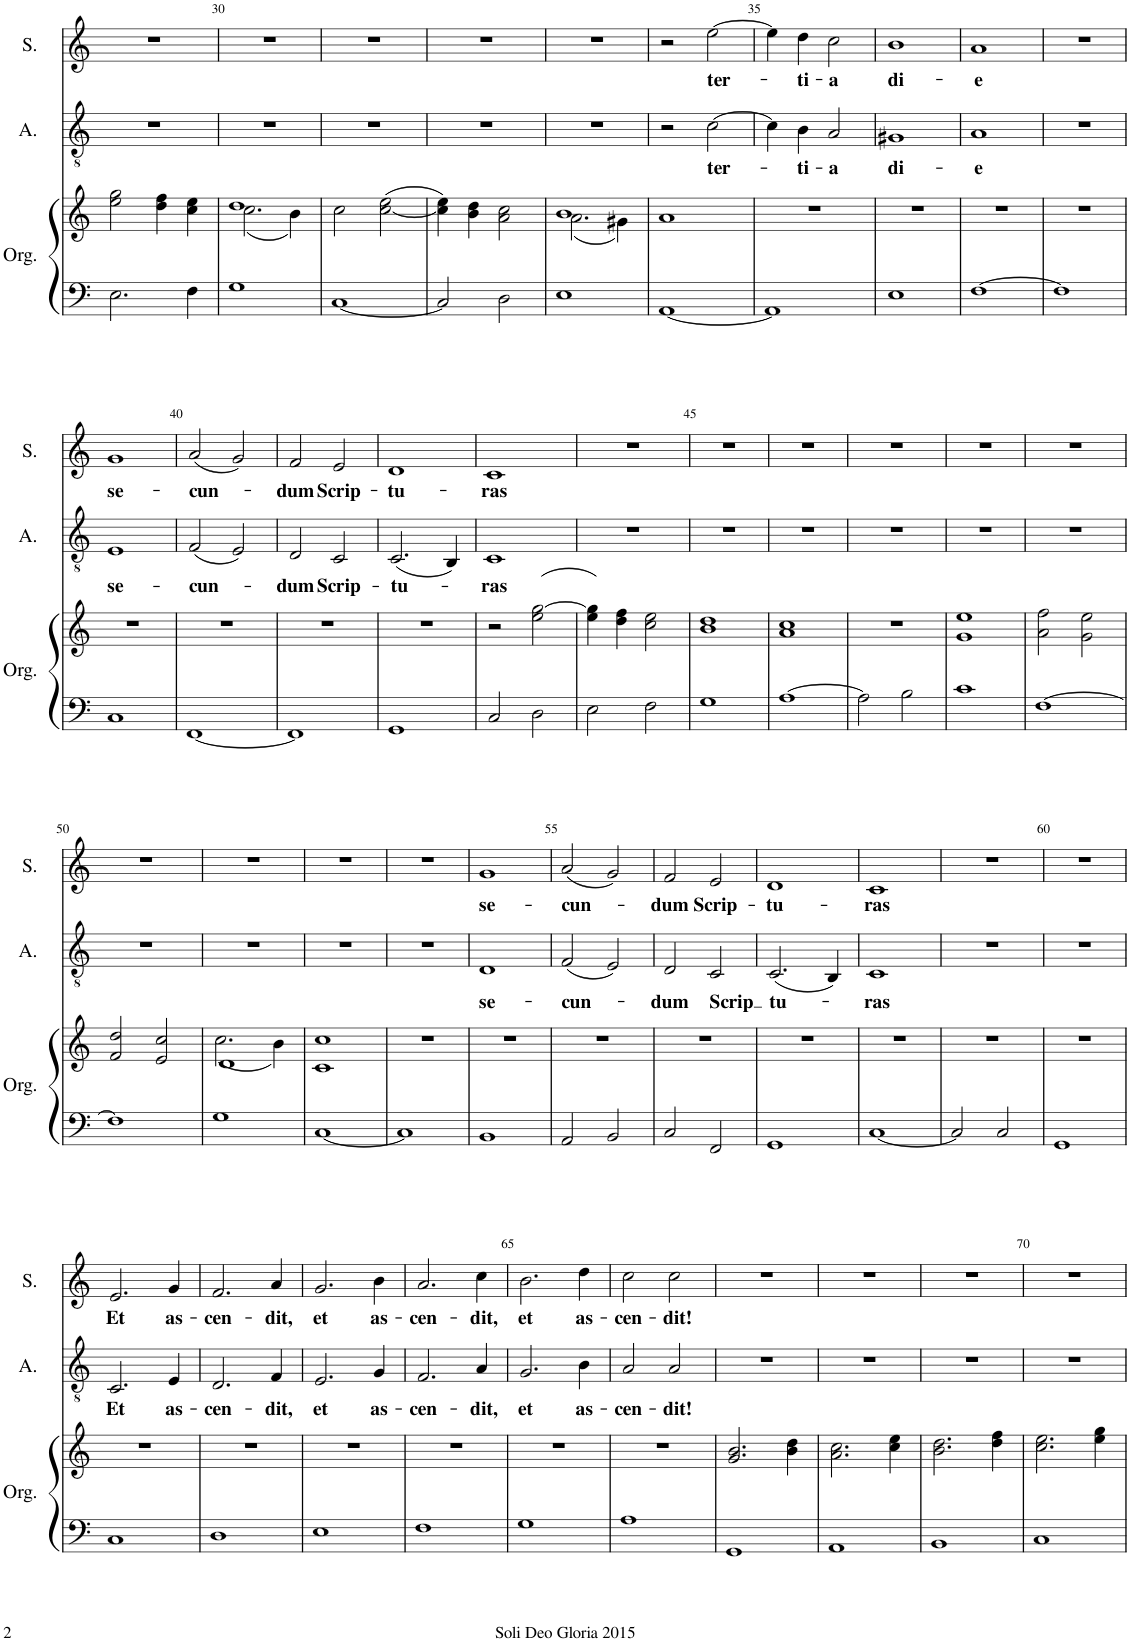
**kern	**kern	**kern	**text	**kern	**text
*part3	*part3	*part2	*part2	*part1	*part1
*staff4	*staff3	*staff2	*staff2	*staff1	*staff1
*I"Orgue	*	*I"Alto	*	*I"Soprano	*
*I'Org.	*	*I'A.	*	*I'S.	*
!!LO:PB:g=z
*clefF4	*clefG2	*clefGv2	*	*clefG2	*
*k[]	*k[]	*k[]	*	*k[]	*
*M2/2	*M2/2	*M2/2	*	*M2/2	*
*met(c|)	*met(c|)	*met(c|)	*	*met(c|)	*
=29	=29	=29	=29	=29	=29
2.E\	2ee\ 2gg\	1r	.	1r	.
.	4dd\ 4ff\	.	.	.	.
4F\	4cc\ 4ee\	.	.	.	.
=30	=30	=30	=30	=30	=30
*	*^	*	*	*	*
1G	1dd	(2.cc\	1r	.	1r	.
.	.	4b\)	.	.	.	.
*	*v	*v	*	*	*	*
=31	=31	=31	=31	=31	=31
[1C	2cc\	1r	.	1r	.
.	([2cc\ 2ee\	.	.	.	.
=32	=32	=32	=32	=32	=32
2C/]	4cc\] 4ee\)	1r	.	1r	.
.	4b\ 4dd\	.	.	.	.
2D\	2a\ 2cc\	.	.	.	.
=33	=33	=33	=33	=33	=33
*	*^	*	*	*	*
1E	1b	(2.a\	1r	.	1r	.
.	.	4g#X\)	.	.	.	.
*	*v	*v	*	*	*	*
=34	=34	=34	=34	=34	=34
[1AA	1a	2r	.	2r	.
!	!	!	!LO:LY:b	!	!LO:LY:b
.	.	[2c\	ter-	[2ee\	ter-
=35	=35	=35	=35	=35	=35
1AA]	1r	4c\]	.	4ee\]	.
!	!	!	!LO:LY:b	!	!LO:LY:b
.	.	4B\	-ti-	4dd\	-ti-
!	!	!	!LO:LY:b	!	!LO:LY:b
.	.	2A/	-a	2cc\	-a
=36	=36	=36	=36	=36	=36
!	!	!	!LO:LY:b	!	!LO:LY:b
1E	1r	1G#X	di-	1b	di-
=37	=37	=37	=37	=37	=37
!	!	!	!LO:LY:b	!	!LO:LY:b
[1F	1r	1A	-e	1a	-e
=38	=38	=38	=38	=38	=38
1F]	1r	1r	.	1r	.
!!LO:LB:g=z
=39	=39	=39	=39	=39	=39
!	!	!	!LO:LY:b	!	!LO:LY:b
1C	1r	1E	se-	1g	se-
=40	=40	=40	=40	=40	=40
!	!	!	!LO:LY:b	!	!LO:LY:b
[1FF	1r	(2F/	-cun-	(2a/	-cun-
.	.	2E/)	.	2g/)	.
=41	=41	=41	=41	=41	=41
!	!	!	!LO:LY:b	!	!LO:LY:b
1FF]	1r	2D/	-dum	2f/	-dum
!	!	!	!LO:LY:b	!	!LO:LY:b
.	.	2C/	Scrip-	2e/	Scrip-
=42	=42	=42	=42	=42	=42
!	!	!	!LO:LY:b	!	!LO:LY:b
1GG	1r	(2.C/	-tu-	1d	-tu-
.	.	4BB/)	.	.	.
=43	=43	=43	=43	=43	=43
!	!	!	!LO:LY:b	!	!LO:LY:b
2C/	2r	1C	-ras	1c	-ras
2D\	(2ee\ [2gg\	.	.	.	.
=44	=44	=44	=44	=44	=44
2E\	4ee\ 4gg\])	1r	.	1r	.
.	4dd\ 4ff\	.	.	.	.
2F\	2cc\ 2ee\	.	.	.	.
=45	=45	=45	=45	=45	=45
1G	1b 1dd	1r	.	1r	.
=46	=46	=46	=46	=46	=46
[1A	1a 1cc	1r	.	1r	.
=47	=47	=47	=47	=47	=47
2A\]	1r	1r	.	1r	.
2B\	.	.	.	.	.
=48	=48	=48	=48	=48	=48
1c	1g 1ee	1r	.	1r	.
=49	=49	=49	=49	=49	=49
[1F	2a\ 2ff\	1r	.	1r	.
.	2g\ 2ee\	.	.	.	.
!!LO:LB:g=z
=50	=50	=50	=50	=50	=50
1F]	2f/ 2dd/	1r	.	1r	.
.	2e/ 2cc/	.	.	.	.
=51	=51	=51	=51	=51	=51
*	*^	*	*	*	*
1G	1d	(2.cc\	1r	.	1r	.
.	.	4b\)	.	.	.	.
*	*v	*v	*	*	*	*
=52	=52	=52	=52	=52	=52
[1C	1c 1cc	1r	.	1r	.
=53	=53	=53	=53	=53	=53
1C]	1r	1r	.	1r	.
=54	=54	=54	=54	=54	=54
!	!	!	!LO:LY:b	!	!LO:LY:b
1BB	1r	1D	se-	1g	se-
=55	=55	=55	=55	=55	=55
!	!	!	!LO:LY:b	!	!LO:LY:b
2AA/	1r	(2F/	-cun-	(2a/	-cun-
2BB/	.	2E/)	.	2g/)	.
=56	=56	=56	=56	=56	=56
!	!	!	!LO:LY:b	!	!LO:LY:b
2C/	1r	2D/	-dum	2f/	-dum
!	!	!	!LO:LY:b	!	!LO:LY:b
2FF/	.	2C/	Scrip	2e/	Scrip-
=57	=57	=57	=57	=57	=57
!	!	!	!LO:LY:b	!	!LO:LY:b
1GG	1r	(2.C/	tu-	1d	-tu-
.	.	4BB/)	.	.	.
=58	=58	=58	=58	=58	=58
!	!	!	!LO:LY:b	!	!LO:LY:b
[1C	1r	1C	-ras	1c	-ras
=59	=59	=59	=59	=59	=59
2C/]	1r	1r	.	1r	.
2C/	.	.	.	.	.
=60	=60	=60	=60	=60	=60
1GG	1r	1r	.	1r	.
!!LO:LB:g=z
=61	=61	=61	=61	=61	=61
!	!	!	!LO:LY:b	!	!LO:LY:b
1C	1r	2.C/	Et	2.e/	Et
!	!	!	!LO:LY:b	!	!LO:LY:b
.	.	4E/	as-	4g/	as-
=62	=62	=62	=62	=62	=62
!	!	!	!LO:LY:b	!	!LO:LY:b
1D	1r	2.D/	-cen-	2.f/	-cen-
!	!	!	!LO:LY:b	!	!LO:LY:b
.	.	4F/	-dit,	4a/	-dit,
=63	=63	=63	=63	=63	=63
!	!	!	!LO:LY:b	!	!LO:LY:b
1E	1r	2.E/	et	2.g/	et
!	!	!	!LO:LY:b	!	!LO:LY:b
.	.	4G/	as-	4b\	as-
=64	=64	=64	=64	=64	=64
!	!	!	!LO:LY:b	!	!LO:LY:b
1F	1r	2.F/	-cen-	2.a/	-cen-
!	!	!	!LO:LY:b	!	!LO:LY:b
.	.	4A/	-dit,	4cc\	-dit,
=65	=65	=65	=65	=65	=65
!	!	!	!LO:LY:b	!	!LO:LY:b
1G	1r	2.G/	et	2.b\	et
!	!	!	!LO:LY:b	!	!LO:LY:b
.	.	4B\	as-	4dd\	as-
=66	=66	=66	=66	=66	=66
!	!	!	!LO:LY:b	!	!LO:LY:b
1A	1r	2A/	-cen-	2cc\	-cen-
!	!	!	!LO:LY:b	!	!LO:LY:b
.	.	2A/	-dit!	2cc\	-dit!
=67	=67	=67	=67	=67	=67
1GG	2.g/ 2.b/	1r	.	1r	.
.	4b\ 4dd\	.	.	.	.
=68	=68	=68	=68	=68	=68
1AA	2.a\ 2.cc\	1r	.	1r	.
.	4cc\ 4ee\	.	.	.	.
=69	=69	=69	=69	=69	=69
1BB	2.b\ 2.dd\	1r	.	1r	.
.	4dd\ 4ff\	.	.	.	.
=70	=70	=70	=70	=70	=70
1C	2.cc\ 2.ee\	1r	.	1r	.
.	4ee\ 4gg\	.	.	.	.
=	=	=	=	=	=
*-	*-	*-	*-	*-	*-
